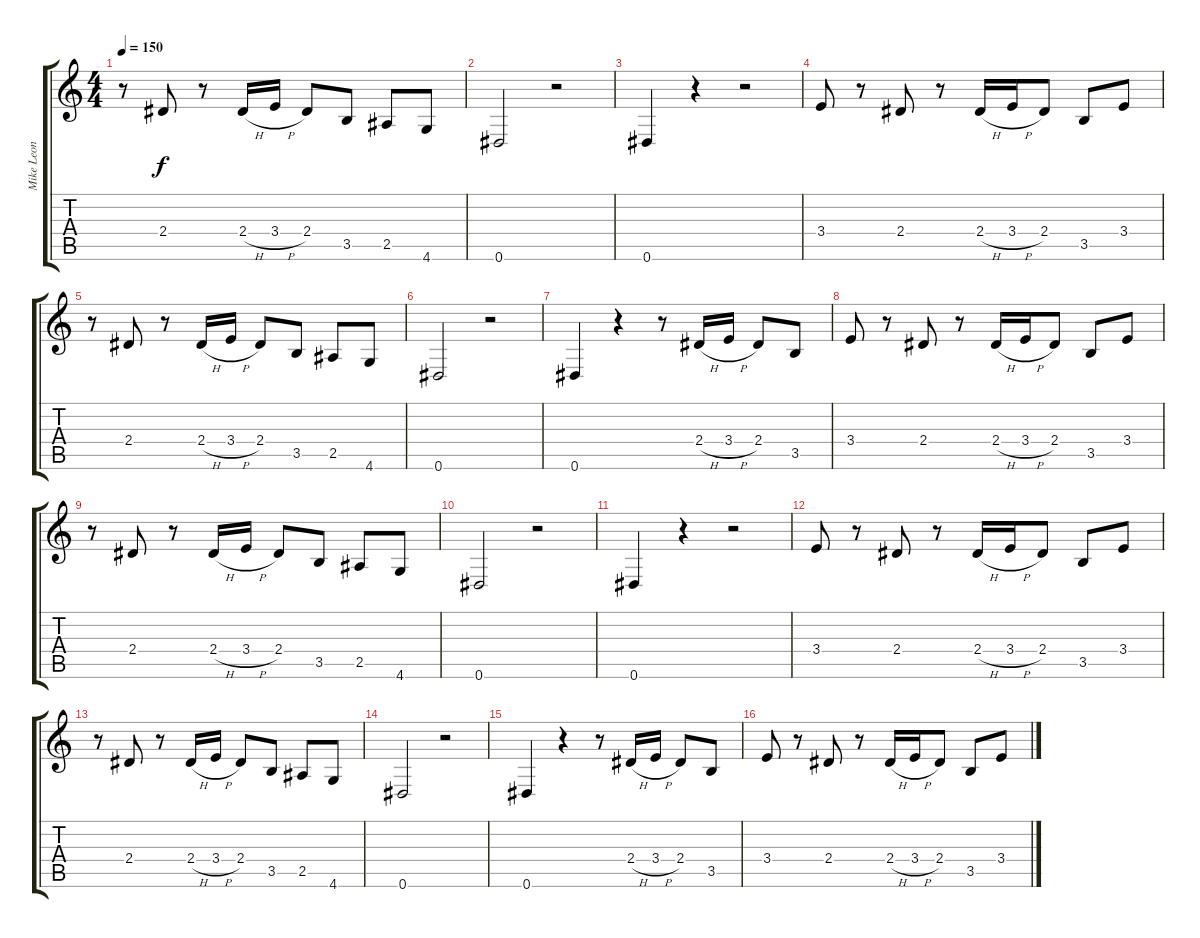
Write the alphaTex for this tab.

\track ("Mike Leon" "Mike Leon") {instrument acousticguitarnylon}
\staff {score tabs}
\tuning (Eb4 Bb3 Gb3 Db3 Ab2 Eb2) {hide}
\ts (4 4)
\tempo 150
\clef g2
\ks c
r.8{dy f} 2.4.8 r.8 2.4{h}.16 3.4{h}.16 2.4.8 3.5.8 2.5.8 4.6.8 |
0.6.2 r.2 |
0.6.4 r.4 r.2 |
3.4.8 r.8 2.4.8 r.8 2.4{h}.16 3.4{h}.16 2.4.8 3.5.8 3.4.8 |
r.8 2.4.8 r.8 2.4{h}.16 3.4{h}.16 2.4.8 3.5.8 2.5.8 4.6.8 |
0.6.2 r.2 |
0.6.4 r.4 r.8 2.4{h}.16 3.4{h}.16 2.4.8 3.5.8 |
3.4.8 r.8 2.4.8 r.8 2.4{h}.16 3.4{h}.16 2.4.8 3.5.8 3.4.8 |
r.8 2.4.8 r.8 2.4{h}.16 3.4{h}.16 2.4.8 3.5.8 2.5.8 4.6.8 |
0.6.2 r.2 |
0.6.4 r.4 r.2 |
3.4.8 r.8 2.4.8 r.8 2.4{h}.16 3.4{h}.16 2.4.8 3.5.8 3.4.8 |
r.8 2.4.8 r.8 2.4{h}.16 3.4{h}.16 2.4.8 3.5.8 2.5.8 4.6.8 |
0.6.2 r.2 |
0.6.4 r.4 r.8 2.4{h}.16 3.4{h}.16 2.4.8 3.5.8 |
3.4.8 r.8 2.4.8 r.8 2.4{h}.16 3.4{h}.16 2.4.8 3.5.8 3.4.8
